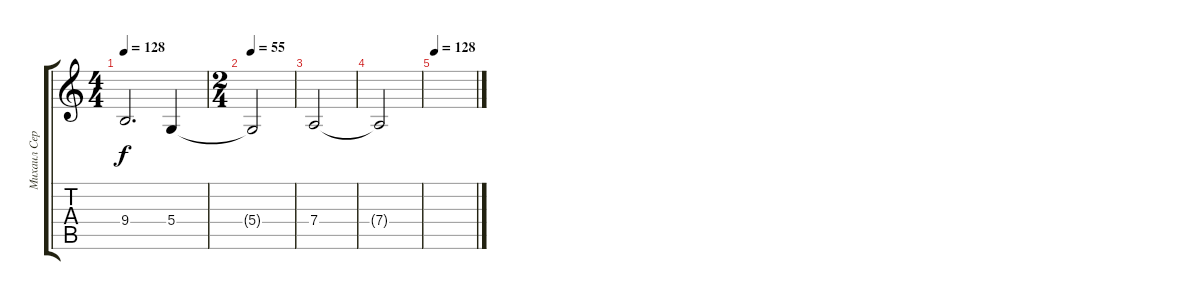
\track ("Михаил Серышев" "Михаил Сер") {instrument flute}
\staff {score tabs}
\tuning (E4 B3 G3 D3 A2 E2) {hide}
\ts (4 4)
\tempo 128
\clef g2
\ks c
9.4{t}.2{d dy f} 5.4.4 |
\ts (2 4)
\tempo 55
5.4{t}.2 |
7.4.2 |
7.4{t}.2 |
\tempo 128
